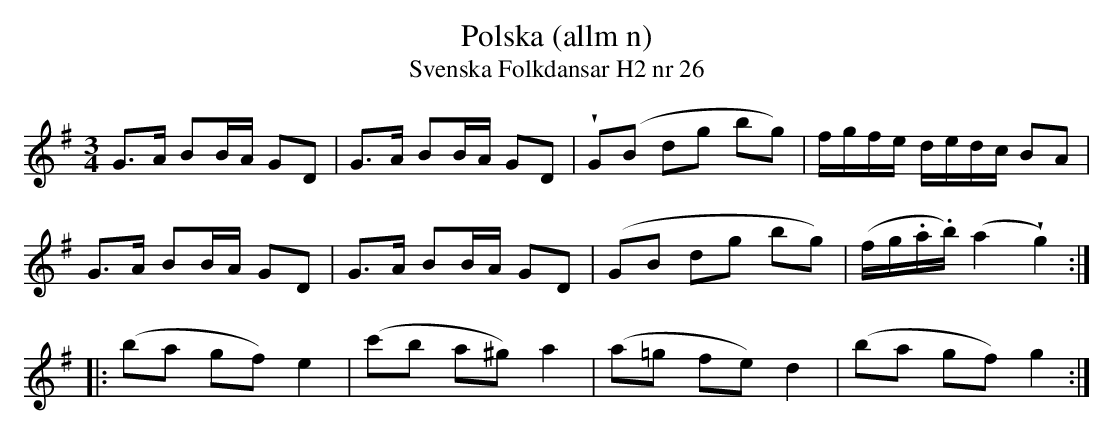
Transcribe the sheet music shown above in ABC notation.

X:1
T:Polska (allm n)
T:Svenska Folkdansar H2 nr 26
U:V=wedge
M:3/4
L:1/8
K:G
G>A BB/2A/2 GD | G>A BB/2A/2 GD | VG(B dg bg) | f/2g/2f/2e/2 d/2e/2d/2c/2 BA |
G>A BB/2A/2 GD | G>A BB/2A/2 GD | (GB dg bg) | (f/2g/2.a/2.b/2) (a2 Vg2) ::
(ba gf) e2 | (c'b a^g) a2 | (a=g fe) d2 | (ba gf) g2 :|
